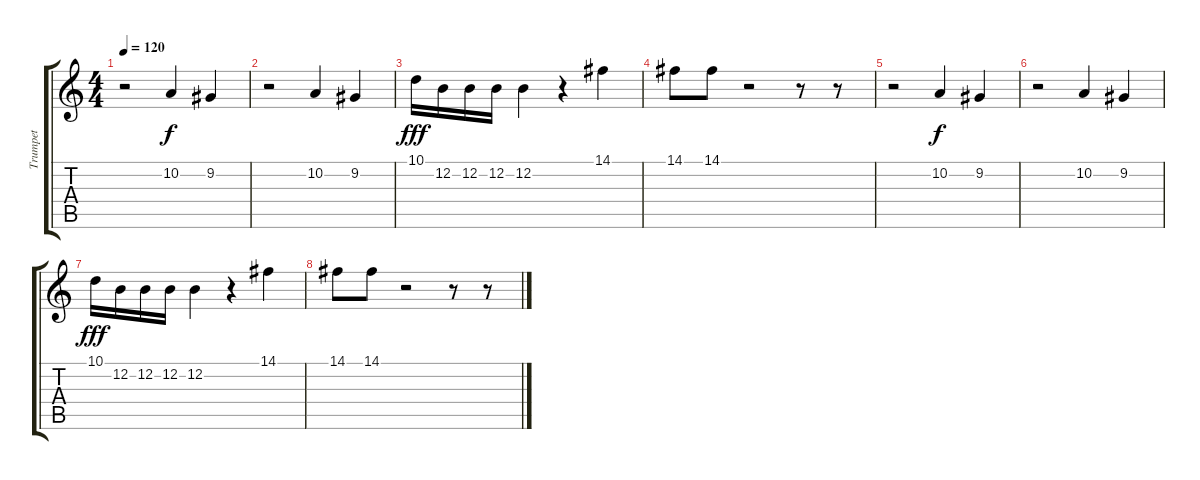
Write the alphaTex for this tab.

\track ("Trumpet" "Trumpet") {instrument trumpet}
\staff {score tabs}
\tuning (E4 B3 G3 D3 A2 E2) {hide}
\ts (4 4)
\tempo 120
\clef g2
\ks c
r.2{dy fff} 10.2.4{dy f} 9.2.4 |
r.2 10.2.4 9.2.4 |
10.1.16{dy fff} 12.2.16 12.2.16 12.2.16 12.2.4 r.4 14.1.4 |
14.1.8 14.1.8 r.2 r.8 r.8 |
r.2 10.2.4{dy f} 9.2.4 |
r.2 10.2.4 9.2.4 |
10.1.16{dy fff} 12.2.16 12.2.16 12.2.16 12.2.4 r.4 14.1.4 |
14.1.8 14.1.8 r.2 r.8 r.8
